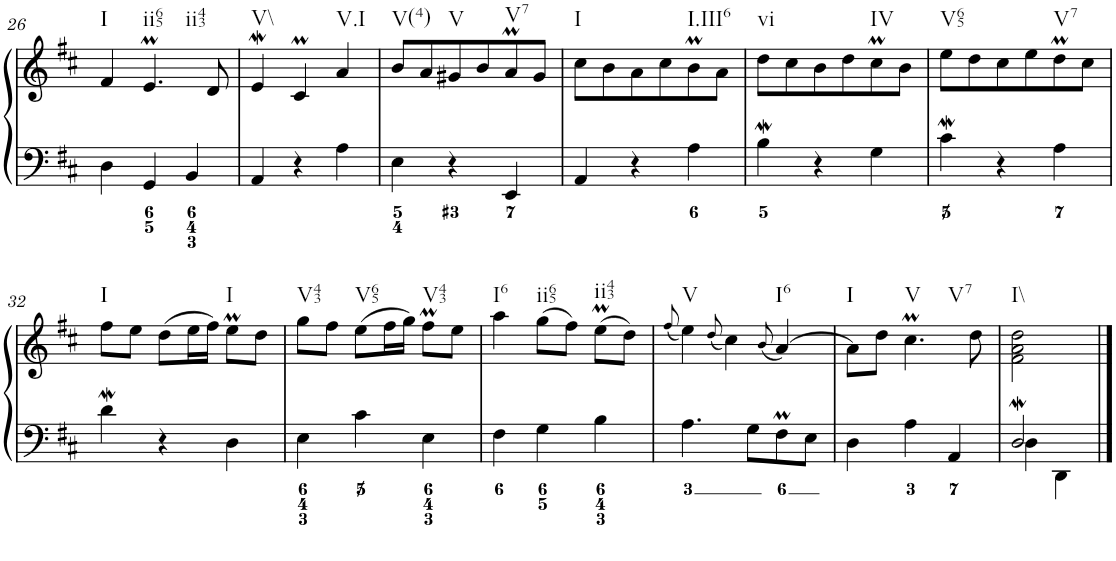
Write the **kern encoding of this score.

**kern	**kern
*part1	*part1
*staff2	*staff1
*I"Clavecin	*
!!LO:PB:g=z
*clefF4	*clefG2
*k[f#c#]	*k[f#c#]
*D:	*D:
*M3/4	*M3/4
=26	=26
!	!LO:TX:b:t=I
4D\	4f#/
!	!LO:TX:b:t=ii65
!	!LO:TX:b:t=ii43
4GG/	4.eM/
4BB/	.
.	8d/
=27	=27
!	!LO:TX:b:t=V\\
4AA/	4eW/
4r	4c#m/
!	!LO:TX:b:t=V.I
4A\	4a/
=28	=28
!	!LO:TX:b:t=V(4)
4E\	8b/L
.	8a/
!	!LO:TX:b:t=V
4r	8g#X/
.	8b/
!	!LO:TX:b:t=V7
4EE/	8aM/
.	8g#/J
=29	=29
!	!LO:TX:b:t=I
4AA/	8cc#\L
.	8b\
4r	8a\
.	8cc#\
!	!LO:TX:b:t=I.III6
4A\	8bM\
.	8a\J
=30	=30
!	!LO:TX:b:t=vi
4BW\	8dd\L
.	8cc#\
4r	8b\
.	8dd\
!	!LO:TX:b:t=IV
4G\	8cc#m\
.	8b\J
=31	=31
!	!LO:TX:b:t=V65
4c#W\	8ee\L
.	8dd\
4r	8cc#\
.	8ee\
!	!LO:TX:b:t=V7
4A\	8ddM\
.	8cc#\J
!!LO:LB:g=z
=32	=32
!	!LO:TX:b:t=I
4dw\	8ff#\L
.	8ee\J
4r	(>8dd\L
.	16ee\L
.	16ff#\JJ)
!	!LO:TX:b:t=I
4D\	8eeM\L
.	8dd\J
=33	=33
!	!LO:TX:b:t=V43
4E\	8gg\L
.	8ff#\J
!	!LO:TX:b:t=V65
4c#\	(>8ee\L
.	16ff#\L
.	16gg\JJ)
!	!LO:TX:b:t=V43
4E\	8ff#m\L
.	8ee\J
=34	=34
!	!LO:TX:b:t=I6
4F#\	4aa\
!	!LO:TX:b:t=ii65
4G\	(>8gg\L
.	8ff#\J)
!	!LO:TX:b:t=ii43
4B\	(>8eeM\L
.	8dd\J)
=35	=35
.	(<8qff#/
!	!LO:TX:b:t=V
4.A\	4ee\)
.	(<8qdd/
.	4cc#\)
8G\L	.
.	(<8qb/
!	!LO:TX:b:t=I6
8F#m\	[4a/)
8E\J	.
=36	=36
!	!LO:TX:b:t=I
4D\	8a\L]
.	8dd\J
!	!LO:TX:b:t=V
!	!LO:TX:b:t=V7
4A\	4.cc#m\
4AA/	.
.	8dd\
=37	=37
*^	*
!	!	!LO:TX:b:t=I\\
2Dw/	4D\	2f#\ 2a\ 2dd\
.	4DD\	.
*v	*v	*
==	==
*-	*-
